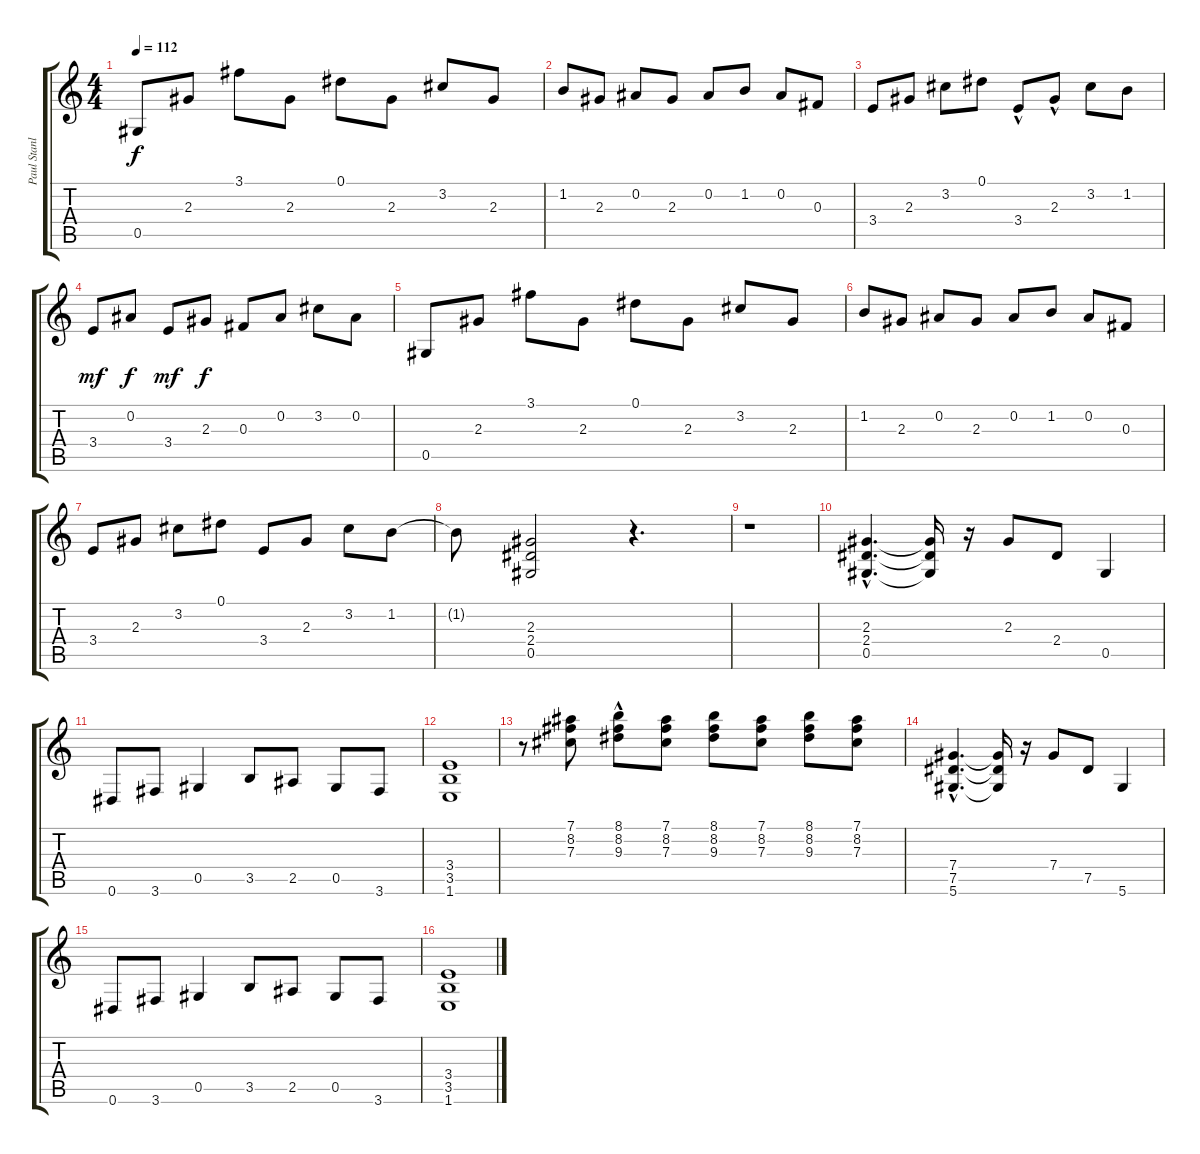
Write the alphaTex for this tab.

\track ("Paul Stanley" "Paul Stanl") {instrument distortionguitar}
\staff {score tabs}
\tuning (Eb4 Bb3 Gb3 Db3 Ab2 Eb2) {hide}
\ts (4 4)
\tempo 112
\clef g2
\ks c
0.5.8{dy f} 2.3.8 3.1.8 2.3.8 0.1.8 2.3.8 3.2.8 2.3.8 |
1.2.8 2.3.8 0.2.8 2.3.8 0.2.8 1.2.8 0.2.8 0.3.8 |
3.4.8 2.3.8 3.2.8 0.1.8 3.4{hac}.8 2.3{hac}.8 3.2.8 1.2.8 |
3.4.8{dy mf} 0.2.8{dy f} 3.4.8{dy mf} 2.3.8{dy f} 0.3.8 0.2.8 3.2.8 0.2.8 |
0.5.8 2.3.8 3.1.8 2.3.8 0.1.8 2.3.8 3.2.8 2.3.8 |
1.2.8 2.3.8 0.2.8 2.3.8 0.2.8 1.2.8 0.2.8 0.3.8 |
3.4.8 2.3.8 3.2.8 0.1.8 3.4.8 2.3.8 3.2.8 1.2.8 |
1.2{t}.8 (2.3 2.4 0.5).2 r.4{d} |
r.1 |
(2.3{hac} 2.4{hac} 0.5{hac}).4{d instrument distortionguitar} (2.3{t} 2.4{t} 0.5{t}).16 r.16 2.3.8 2.4.8 0.5.4 |
0.6.8 3.6.8 0.5.4 3.5.8 2.5.8 0.5.8 3.6.8 |
(3.4 3.5 1.6).1 |
r.8 (7.1 8.2 7.3).8 (8.1{hac} 8.2{hac} 9.3).8 (7.1 8.2 7.3).8 (8.1 8.2 9.3).8 (7.1 8.2 7.3).8 (8.1 8.2 9.3).8 (7.1 8.2 7.3).8 |
(7.4{hac} 7.5{hac} 5.6{hac}).4{d} (7.4{t} 7.5{t} 5.6{t}).16 r.16 7.4.8 7.5.8 5.6.4 |
0.6.8 3.6.8 0.5.4 3.5.8 2.5.8 0.5.8 3.6.8 |
(3.4 3.5 1.6).1
